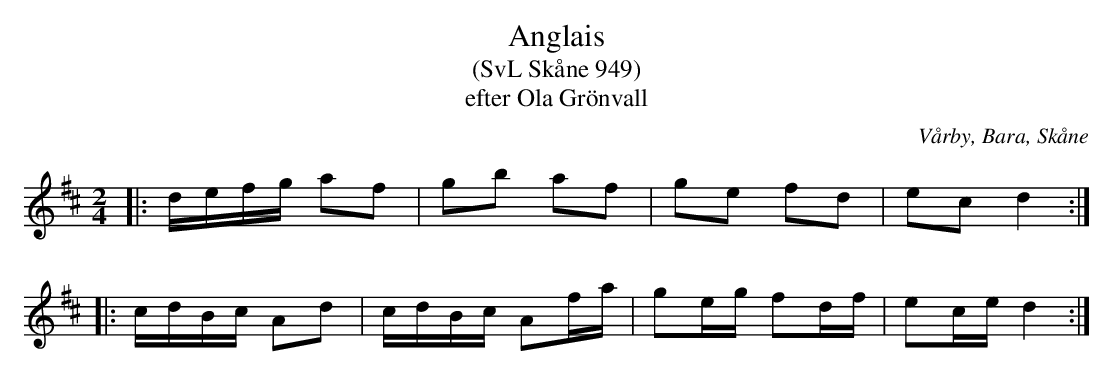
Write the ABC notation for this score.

X:1
T:Anglais
T:(SvL Skåne 949)
T:efter Ola Grönvall
O:Vårby, Bara, Skåne
M:2/4
L:1/8
K:D
|: d/e/f/g/ af | gb af | ge fd | ec d2  :|
|: c/d/B/c/ Ad | c/d/B/c/ Af/a/ | ge/g/ fd/f/ |ec/e/ d2 :|
